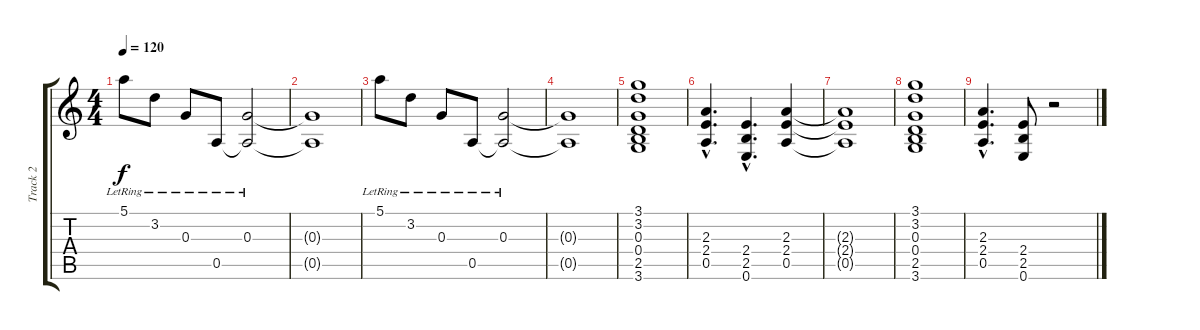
\track ("Track 2" "Track 2") {instrument acousticguitarnylon}
\staff {score tabs}
\tuning (E4 B3 G3 D3 A2 E2) {hide}
\ts (4 4)
\tempo 120
\clef g2
\ks c
5.1{lr}.8{dy f} 3.2{lr}.8 0.3{lr}.8 0.5{lr}.8 (0.3{lr} 0.5{t}).2 |
(0.3{t} 0.5{t}).1 |
5.1{lr}.8 3.2{lr}.8 0.3{lr}.8 0.5{lr}.8 (0.3{lr} 0.5{t}).2 |
(0.3{t} 0.5{t}).1 |
(3.1 3.2 0.3 0.4 2.5 3.6).1{instrument overdrivenguitar} |
(2.3{hac} 2.4{hac} 0.5{hac}).4{d} (2.4{hac} 2.5{hac} 0.6{hac}).4{d} (2.3 2.4 0.5).4 |
(2.3{t} 2.4{t} 0.5{t}).1 |
(3.1 3.2 0.3 0.4 2.5 3.6).1 |
(2.3{hac} 2.4{hac} 0.5{hac}).4{d} (2.4 2.5 0.6).8 r.2
